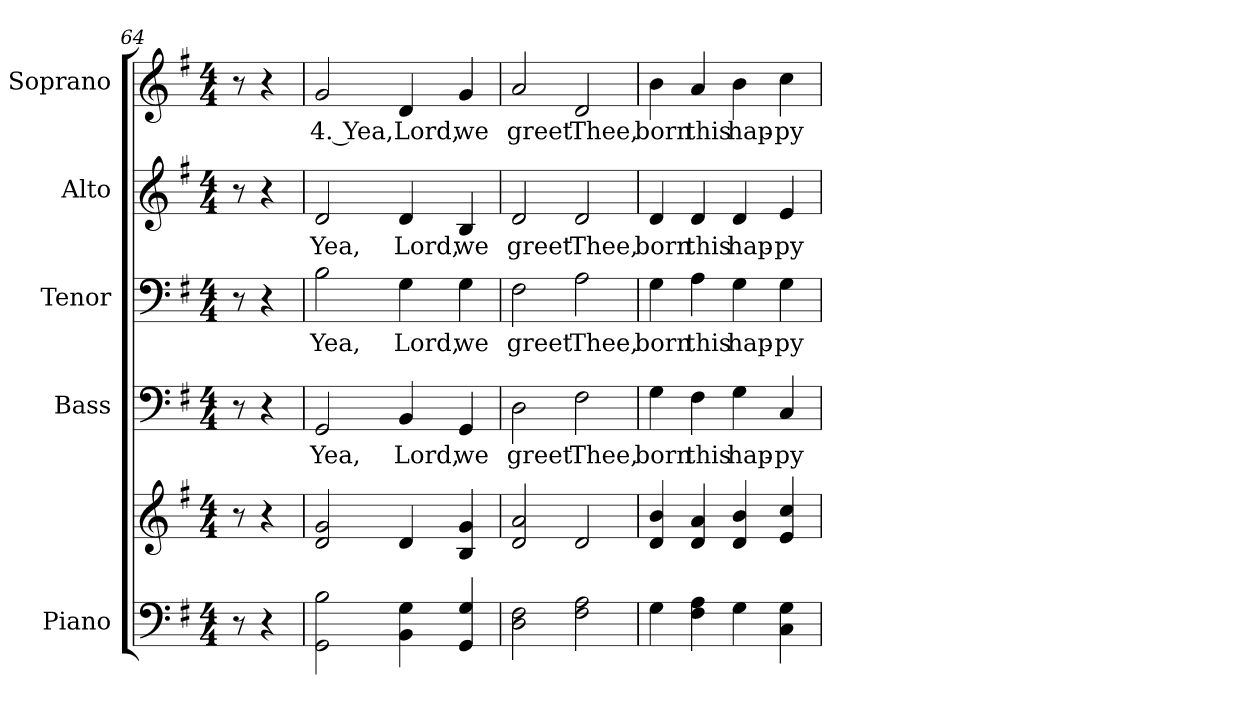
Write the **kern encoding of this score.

**kern	**kern	**kern	**text	**kern	**text	**kern	**text	**kern	**text
*part5	*part5	*part4	*part4	*part3	*part3	*part2	*part2	*part1	*part1
*staff6	*staff5	*staff4	*staff4	*staff3	*staff3	*staff2	*staff2	*staff1	*staff1
*I"Piano	*	*I"Bass	*	*I"Tenor	*	*I"Alto	*	*I"Soprano	*
*I'Pno.	*	*I'B.	*	*I'T.	*	*I'A.	*	*I'S.	*
*clefF4	*clefG2	*clefF4	*	*clefF4	*	*clefG2	*	*clefG2	*
*k[f#]	*k[f#]	*k[f#]	*	*k[f#]	*	*k[f#]	*	*k[f#]	*
*G:	*G:	*G:	*	*G:	*	*G:	*	*G:	*
*M4/4	*M4/4	*M4/4	*	*M4/4	*	*M4/4	*	*M4/4	*
=64	=64	=64	=64	=64	=64	=64	=64	=64	=64
8r	8r	8r	.	8r	.	8r	.	8r	.
4r	4r	4r	.	4r	.	4r	.	4r	.
=65	=65	=65	=65	=65	=65	=65	=65	=65	=65
!	!	!	!LO:LY:b:color=#000000	!	!	!	!	!	!
!	!	!	!	!	!LO:LY:b:color=#000000	!	!	!	!
!	!	!	!	!	!	!	!LO:LY:b:color=#000000	!	!
!	!	!	!	!	!	!	!	!	!LO:LY:b:color=#000000
2GGi\ 2Bi	2di/ 2gi	2GGi/	Yea,	2Bi\	Yea,	2di/	Yea,	2gi/	4. Yea,
!	!	!	!LO:LY:b:color=#000000	!	!	!	!	!	!
!	!	!	!	!	!LO:LY:b:color=#000000	!	!	!	!
!	!	!	!	!	!	!	!LO:LY:b:color=#000000	!	!
!	!	!	!	!	!	!	!	!	!LO:LY:b:color=#000000
4BBi\ 4Gi	4di/	4BBi/	Lord,	4Gi\	Lord,	4di/	Lord,	4di/	Lord,
!	!	!	!LO:LY:b:color=#000000	!	!	!	!	!	!
!	!	!	!	!	!LO:LY:b:color=#000000	!	!	!	!
!	!	!	!	!	!	!	!LO:LY:b:color=#000000	!	!
!	!	!	!	!	!	!	!	!	!LO:LY:b:color=#000000
4GGi/ 4Gi	4Bi/ 4gi	4GGi/	we	4Gi\	we	4Bi/	we	4gi/	we
=66	=66	=66	=66	=66	=66	=66	=66	=66	=66
!	!	!	!LO:LY:b:color=#000000	!	!	!	!	!	!
!	!	!	!	!	!LO:LY:b:color=#000000	!	!	!	!
!	!	!	!	!	!	!	!LO:LY:b:color=#000000	!	!
!	!	!	!	!	!	!	!	!	!LO:LY:b:color=#000000
2Di\ 2F#i	2di/ 2ai	2Di\	greet	2F#i\	greet	2di/	greet	2ai/	greet
!	!	!	!LO:LY:b:color=#000000	!	!	!	!	!	!
!	!	!	!	!	!LO:LY:b:color=#000000	!	!	!	!
!	!	!	!	!	!	!	!LO:LY:b:color=#000000	!	!
!	!	!	!	!	!	!	!	!	!LO:LY:b:color=#000000
2F#i\ 2Ai	2di/	2F#i\	Thee,	2Ai\	Thee,	2di/	Thee,	2di/	Thee,
=67	=67	=67	=67	=67	=67	=67	=67	=67	=67
!	!	!	!LO:LY:b:color=#000000	!	!	!	!	!	!
!	!	!	!	!	!LO:LY:b:color=#000000	!	!	!	!
!	!	!	!	!	!	!	!LO:LY:b:color=#000000	!	!
!	!	!	!	!	!	!	!	!	!LO:LY:b:color=#000000
4Gi\	4di/ 4bi	4Gi\	born	4Gi\	born	4di/	born	4bi\	born
!	!	!	!LO:LY:b:color=#000000	!	!	!	!	!	!
!	!	!	!	!	!LO:LY:b:color=#000000	!	!	!	!
!	!	!	!	!	!	!	!LO:LY:b:color=#000000	!	!
!	!	!	!	!	!	!	!	!	!LO:LY:b:color=#000000
4F#i\ 4Ai	4di/ 4ai	4F#i\	this	4Ai\	this	4di/	this	4ai/	this
!	!	!	!LO:LY:b:color=#000000	!	!	!	!	!	!
!	!	!	!	!	!LO:LY:b:color=#000000	!	!	!	!
!	!	!	!	!	!	!	!LO:LY:b:color=#000000	!	!
!	!	!	!	!	!	!	!	!	!LO:LY:b:color=#000000
4Gi\	4di/ 4bi	4Gi\	hap-	4Gi\	hap-	4di/	hap-	4bi\	hap-
!	!	!	!LO:LY:b:color=#000000	!	!	!	!	!	!
!	!	!	!	!	!LO:LY:b:color=#000000	!	!	!	!
!	!	!	!	!	!	!	!LO:LY:b:color=#000000	!	!
!	!	!	!	!	!	!	!	!	!LO:LY:b:color=#000000
4Ci\ 4Gi	4ei/ 4cci	4Ci/	-py	4Gi\	-py	4ei/	-py	4cci\	-py
=	=	=	=	=	=	=	=	=	=
*-	*-	*-	*-	*-	*-	*-	*-	*-	*-
